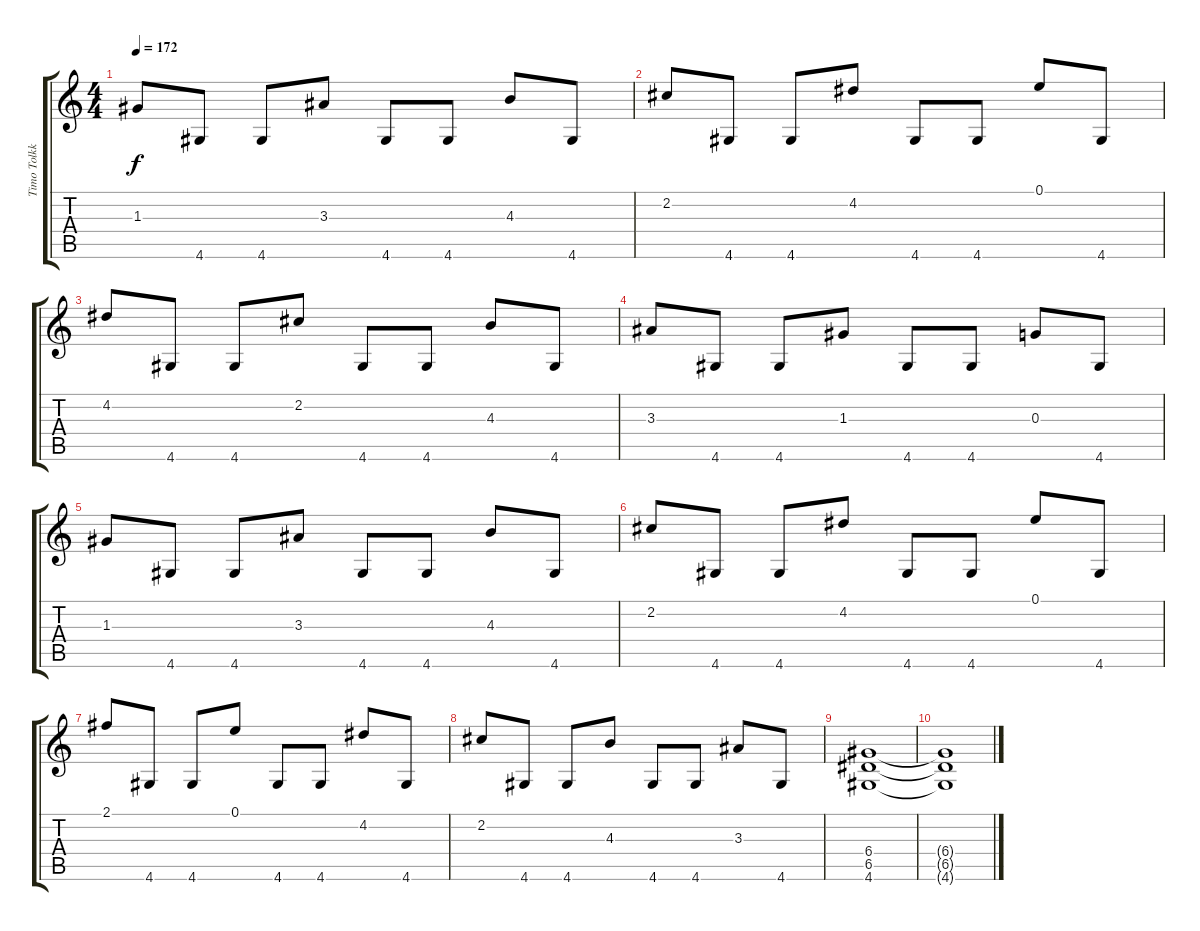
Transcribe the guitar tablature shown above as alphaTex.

\track ("Timo Tolkki" "Timo Tolkk") {instrument distortionguitar}
\staff {score tabs}
\tuning (E4 B3 G3 D3 A2 E2) {hide}
\ts (4 4)
\tempo 172
\clef g2
\ks c
1.3.8{dy f} 4.6.8 4.6.8 3.3.8 4.6.8 4.6.8 4.3.8 4.6.8 |
2.2.8 4.6.8 4.6.8 4.2.8 4.6.8 4.6.8 0.1.8 4.6.8 |
4.2.8 4.6.8 4.6.8 2.2.8 4.6.8 4.6.8 4.3.8 4.6.8 |
3.3.8 4.6.8 4.6.8 1.3.8 4.6.8 4.6.8 0.3.8 4.6.8 |
1.3.8 4.6.8 4.6.8 3.3.8 4.6.8 4.6.8 4.3.8 4.6.8 |
2.2.8 4.6.8 4.6.8 4.2.8 4.6.8 4.6.8 0.1.8 4.6.8 |
2.1.8 4.6.8 4.6.8 0.1.8 4.6.8 4.6.8 4.2.8 4.6.8 |
2.2.8 4.6.8 4.6.8 4.3.8 4.6.8 4.6.8 3.3.8 4.6.8 |
(6.4 6.5 4.6).1 |
(6.4{t} 6.5{t} 4.6{t}).1
